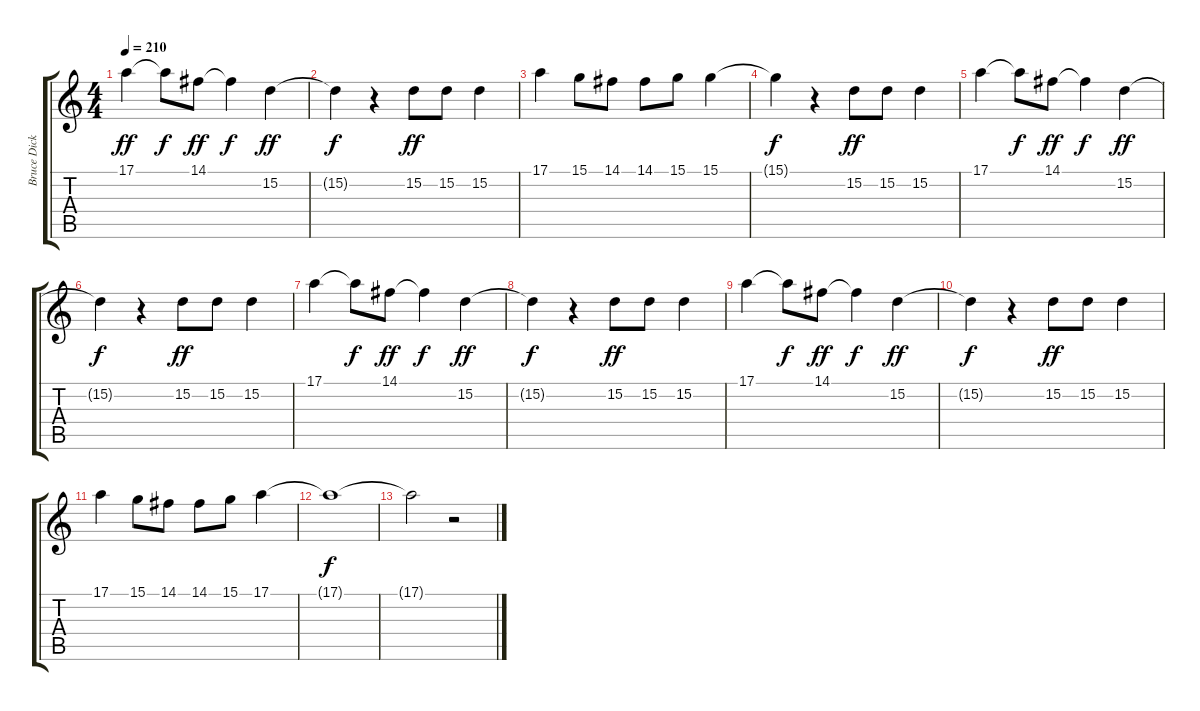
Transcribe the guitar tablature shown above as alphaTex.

\track ("Bruce Dickinson" "Bruce Dick") {instrument choiraahs}
\staff {score tabs}
\tuning (E4 B3 G3 D3 A2 E2) {hide}
\ts (4 4)
\tempo 210
\clef g2
\ks c
17.1.4{dy ff} 17.1{t}.8{dy f} 14.1.8{dy ff} 14.1{t}.4{dy f} 15.2.4{dy ff} |
15.2{t}.4{dy f} r.4 15.2.8{dy ff} 15.2.8 15.2.4 |
17.1.4 15.1.8 14.1.8 14.1.8 15.1.8 15.1.4 |
15.1{t}.4{dy f} r.4 15.2.8{dy ff} 15.2.8 15.2.4 |
17.1.4 17.1{t}.8{dy f} 14.1.8{dy ff} 14.1{t}.4{dy f} 15.2.4{dy ff} |
15.2{t}.4{dy f} r.4 15.2.8{dy ff} 15.2.8 15.2.4 |
17.1.4 17.1{t}.8{dy f} 14.1.8{dy ff} 14.1{t}.4{dy f} 15.2.4{dy ff} |
15.2{t}.4{dy f} r.4 15.2.8{dy ff} 15.2.8 15.2.4 |
17.1.4 17.1{t}.8{dy f} 14.1.8{dy ff} 14.1{t}.4{dy f} 15.2.4{dy ff} |
15.2{t}.4{dy f} r.4 15.2.8{dy ff} 15.2.8 15.2.4 |
17.1.4 15.1.8 14.1.8 14.1.8 15.1.8 17.1.4 |
17.1{t}.1{dy f} |
17.1{t}.2 r.2
